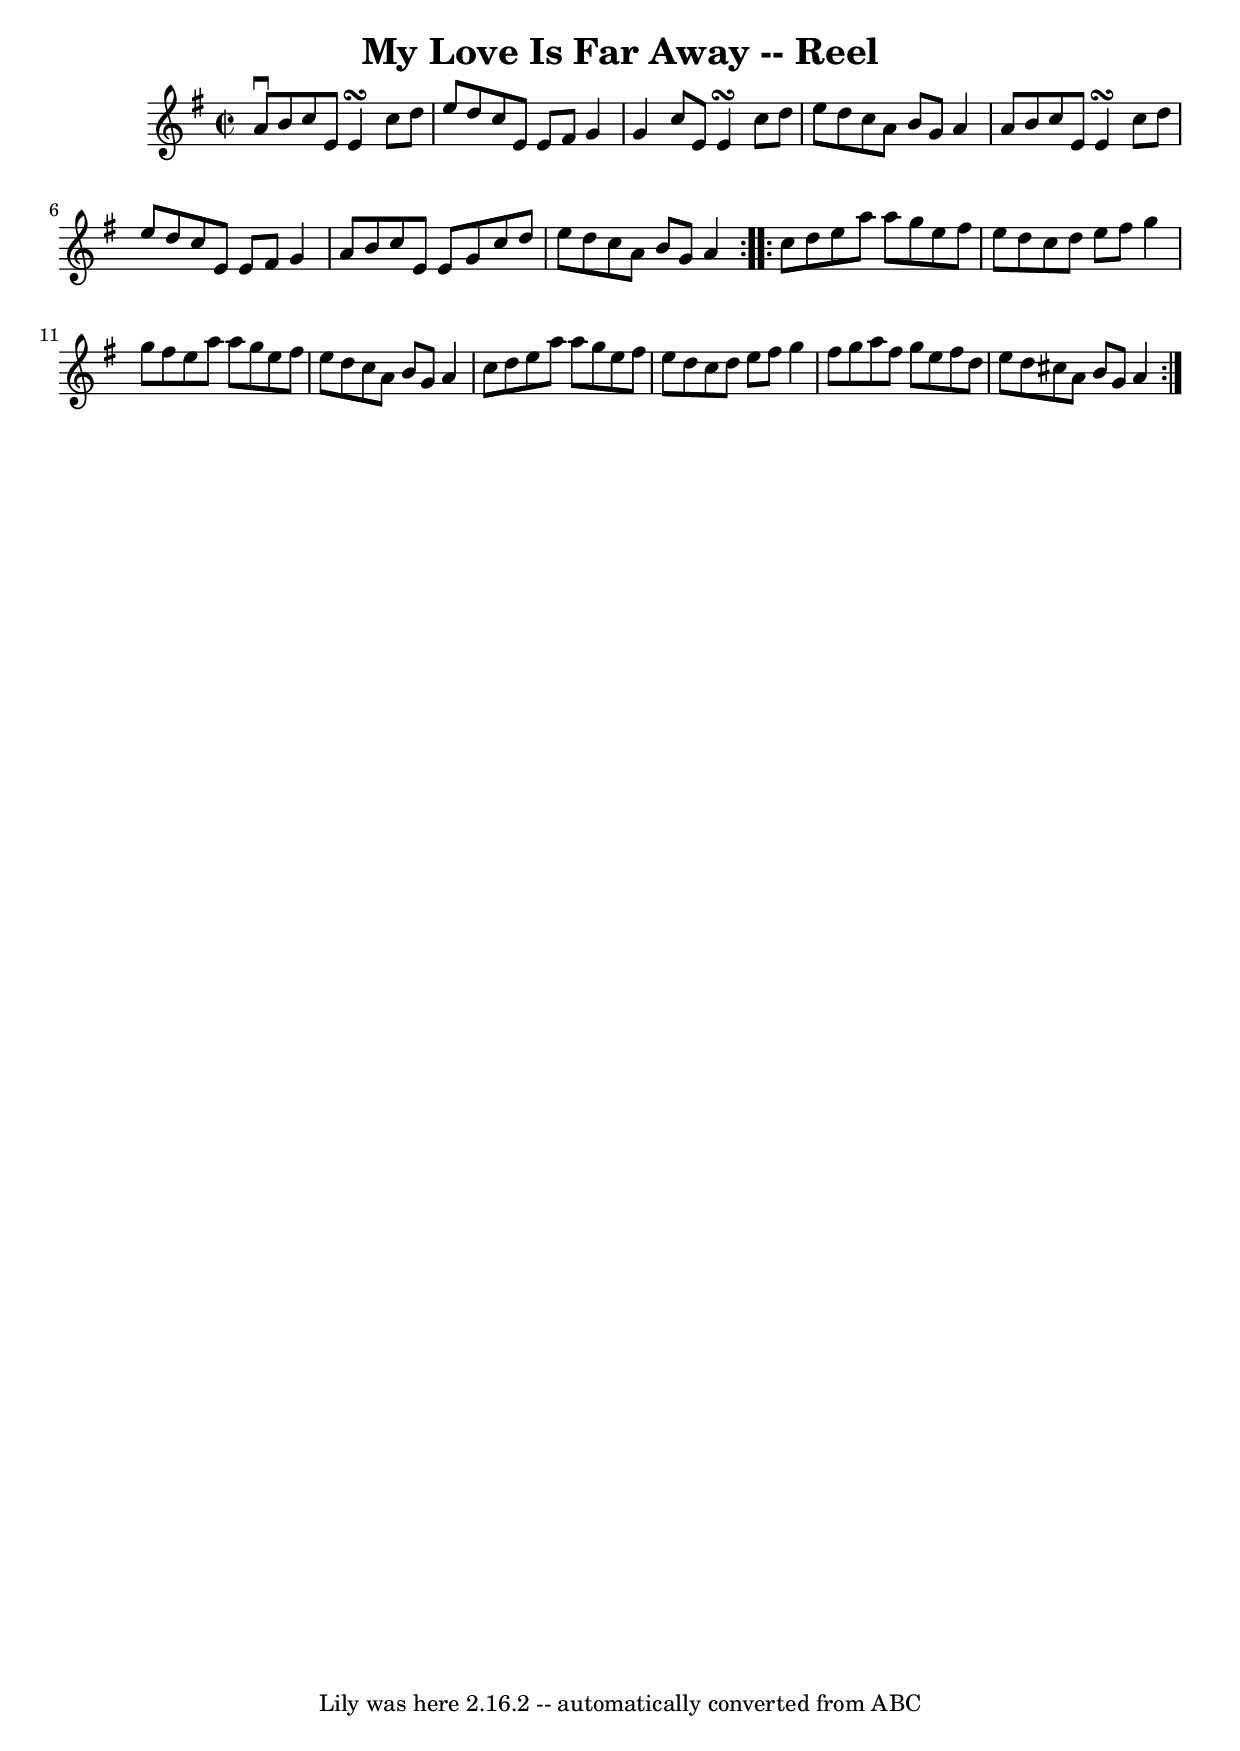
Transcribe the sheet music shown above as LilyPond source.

\version "2.16.2"
\include "Mammoth.ily"
\header {
  %% book = "Ryan's Mammoth Collection"
  crossRefNumber = "1"
  footnotes = "\\\\47"
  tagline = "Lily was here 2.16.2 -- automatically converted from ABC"
  title = "My Love Is Far Away -- Reel"

}
voicedefault =  {



  \repeat volta 2 {

    \override Staff.TimeSignature #'style = #'C
    \time 2/2 
    \key a \dorian a'8^\downbow b'8  |
    c''8 e'8    
    e'4\turn c''8 d''8 e''8 d''8    |
    c''8 e'8 e'8    
    fis'8 g'4 g'4    |
    c''8 e'8 e'4\turn c''8 d''8    
    e''8 d''8    |
    c''8 a'8 b'8 g'8 a'4 a'8 b'8    
    |
    c''8 e'8 e'4\turn c''8 d''8 e''8 d''8    
    |
    c''8 e'8 e'8 fis'8 g'4 a'8 b'8    |
    c''8  
    e'8 e'8 g'8 c''8 d''8 e''8 d''8    |
    c''8 a'8   
    b'8 g'8 a'4    
  }     
  \repeat volta 2 {
    c''8 d''8  |
    e''8 
    a''8 a''8 g''8 e''8 fis''8 e''8 d''8    |
    c''8    
    d''8 e''8 fis''8 g''4 g''8 fis''8    |
    e''8 a''8    
    a''8 g''8 e''8 fis''8 e''8 d''8    |
    c''8 a'8 b'8 
    g'8 a'4 c''8 d''8    |
    e''8 a''8 a''8 g''8    
    e''8 fis''8 e''8 d''8    |
    c''8 d''8 e''8 fis''8    
    g''4 fis''8 g''8    |
    a''8 fis''8 g''8 e''8 fis''8   
    d''8 e''8 d''8    |
    cis''8 a'8 b'8 g'8 a'4    
  }   

}

\score{
  <<

    \context Staff="default"
    {
      \voicedefault 
      
    }

  >>
  \layout {
    
  }
  \midi {
  }

}
